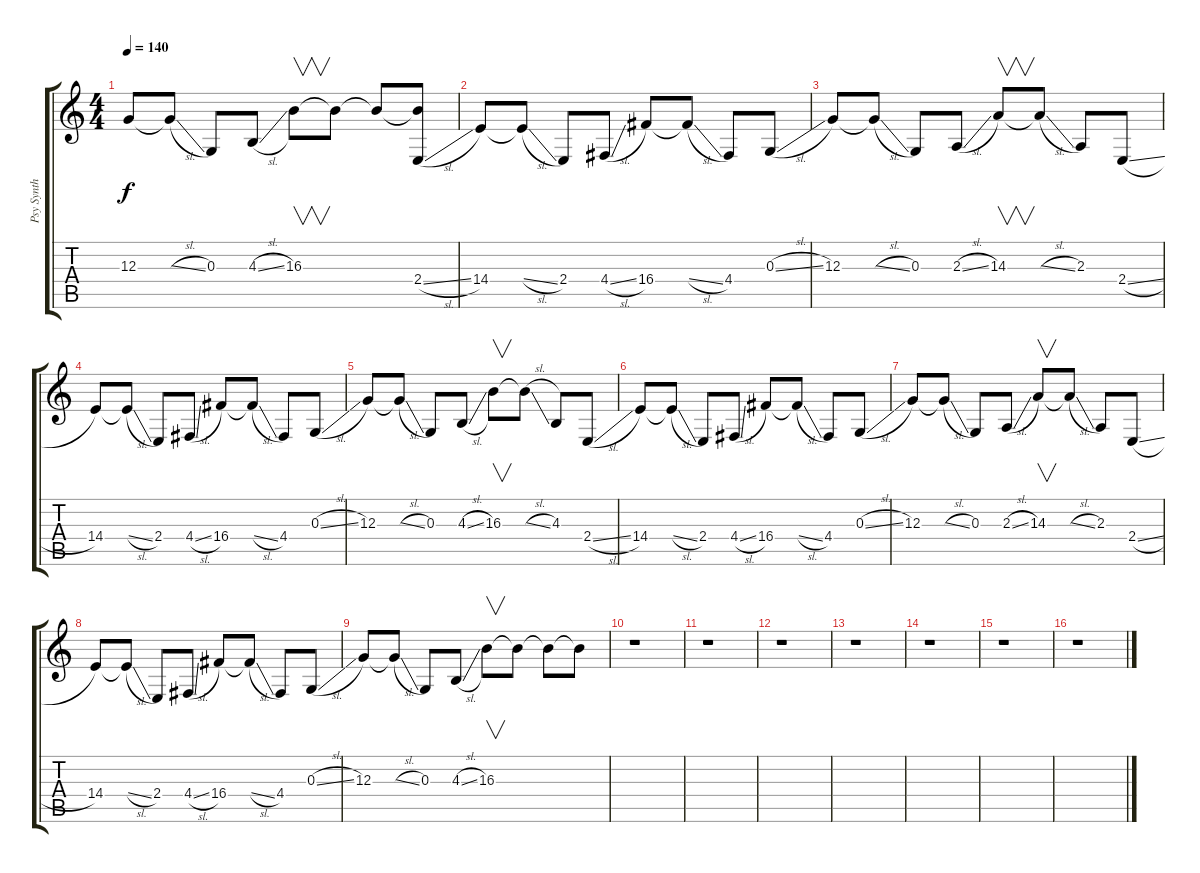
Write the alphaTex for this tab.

\track ("Psy Synth" "Psy Synth") {instrument fx8scifi}
\staff {score tabs}
\tuning (E4 B3 G3 D3 A2 E2) {hide}
\ts (4 4)
\tempo 140
\clef g2
\ks c
12.3.8{dy f} 12.3{sl t}.8 0.3.8 4.3{sl}.8 16.3.8{v} 16.3{t}.8 16.3{t}.8 (16.3{t} 2.4{sl}).8 |
14.4.8 14.4{sl t}.8 2.4.8 4.4{sl}.8 16.4.8 16.4{sl t}.8 4.4.8 0.3{sl}.8 |
12.3.8 12.3{sl t}.8 0.3.8 2.3{sl}.8 14.3.8{v} 14.3{sl t}.8 2.3.8 2.4{sl}.8 |
14.4.8 14.4{sl t}.8 2.4.8 4.4{sl}.8 16.4.8 16.4{sl t}.8 4.4.8 0.3{sl}.8 |
12.3.8 12.3{sl t}.8 0.3.8 4.3{sl}.8 16.3.8{v} 16.3{sl t}.8 4.3.8 2.4{sl}.8 |
14.4.8 14.4{sl t}.8 2.4.8 4.4{sl}.8 16.4.8 16.4{sl t}.8 4.4.8 0.3{sl}.8 |
12.3.8 12.3{sl t}.8 0.3.8 2.3{sl}.8 14.3.8{v} 14.3{sl t}.8 2.3.8 2.4{sl}.8 |
14.4.8 14.4{sl t}.8 2.4.8 4.4{sl}.8 16.4.8 16.4{sl t}.8 4.4.8 0.3{sl}.8 |
12.3.8 12.3{sl t}.8 0.3.8 4.3{sl}.8 16.3.8{v} 16.3{t}.8 16.3{t}.8 16.3{t}.8 |
r.1 |
r.1 |
r.1 |
r.1 |
r.1 |
r.1 |
r.1
